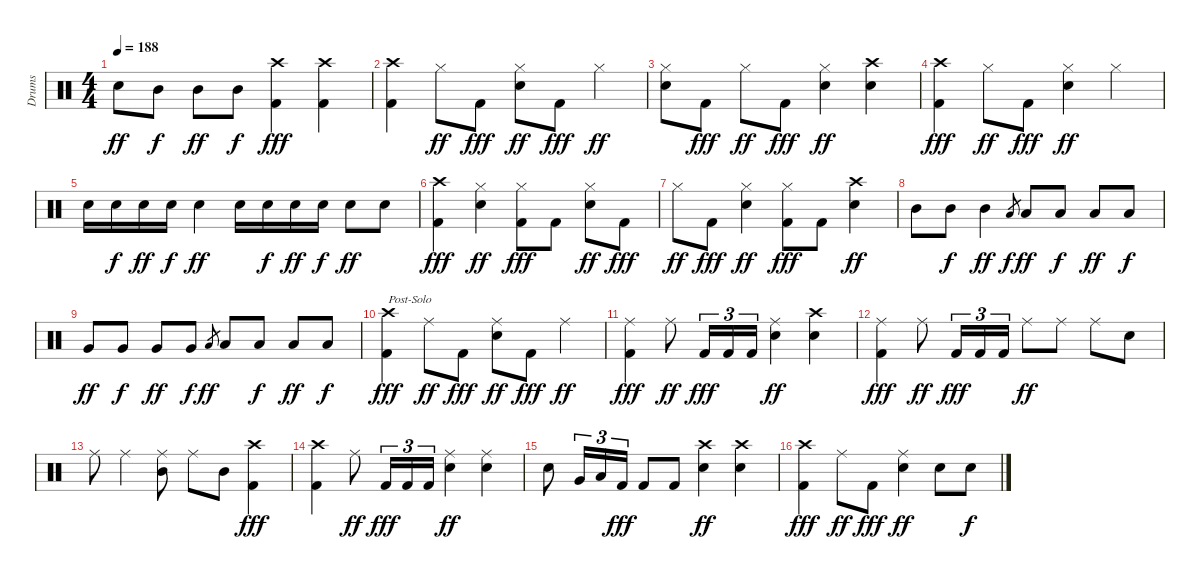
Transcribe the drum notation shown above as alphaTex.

\track ("Drums" "Drums") {instrument percussion}
\staff {score}
\articulation defaults
\ts (4 4)
\tempo 188
\clef neutral
\ks c "Snare (hit) 2".8{dy ff} "Mid Tom (hit)".8{dy f} "Mid Tom (hit)".8{dy ff} "Mid Tom (hit)".8{dy f}
("Crash high (hit)" "Kick (hit) 2").4{dy fff} ("Crash high (hit)" "Kick (hit) 2").4 |
("Crash high (hit)" "Kick (hit) 2").4 "Hi-Hat (closed)".8{dy ff} "Kick (hit) 2".8{dy fff} ("Hi-Hat (closed)" "Snare (hit) 2").8{dy ff} "Kick (hit) 2".8{dy fff} "Hi-Hat (closed)".4{dy ff} |
("Hi-Hat (closed)" "Snare (hit) 2").8 "Kick (hit) 2".8{dy fff} "Hi-Hat (closed)".8{dy ff} "Kick (hit) 2".8{dy fff} ("Hi-Hat (closed)" "Snare (hit) 2").4{dy ff} ("Crash high (hit)" "Snare (hit) 2").4 |
("Crash high (hit)" "Kick (hit) 2").4{dy fff} "Hi-Hat (closed)".8{dy ff} "Kick (hit) 2".8{dy fff} ("Hi-Hat (closed)" "Snare (hit) 2").4{dy ff} "Hi-Hat (closed)".4 |
"Snare (hit) 2".16 "Snare (hit) 2".16{dy f} "Snare (hit) 2".16{dy ff} "Snare (hit) 2".16{dy f} "Snare (hit) 2".4{dy ff} "Snare (hit) 2".16 "Snare (hit) 2".16{dy f} "Snare (hit) 2".16{dy ff} "Snare (hit) 2".16{dy f} "Snare (hit) 2".8{dy ff} "Snare (hit) 2".8 |
("Crash high (hit)" "Kick (hit) 2").4{dy fff} ("Hi-Hat (closed)" "Snare (hit) 2").4{dy ff} ("Hi-Hat (closed)" "Kick (hit) 2").8{dy fff} "Kick (hit) 2".8 ("Hi-Hat (closed)" "Snare (hit) 2").8{dy ff} "Kick (hit) 2".8{dy fff} |
"Hi-Hat (closed)".8{dy ff} "Kick (hit) 2".8{dy fff} ("Hi-Hat (closed)" "Snare (hit) 2").4{dy ff} ("Hi-Hat (closed)" "Kick (hit) 2").8{dy fff} "Kick (hit) 2".8 ("Crash high (hit)" "Snare (hit) 2").4{dy ff} |
"Mid Tom (hit)".8 "Mid Tom (hit)".8{dy f} "Mid Tom (hit)".4{dy ff} "Low Tom (hit)"{sl}.8{gr dy f} "Low Tom (hit)".8{dy ff} "Low Tom (hit)".8{dy f} "Low Tom (hit)".8{dy ff} "Low Tom (hit)".8{dy f} |
"Very Low Tom (hit)".8{dy ff} "Very Low Tom (hit)".8{dy f} "Very Low Tom (hit)".8{dy ff} "Very Low Tom (hit)".8{dy f} "Low Floor Tom (hit)"{sl}.8{gr dy ff} "Low Floor Tom (hit)".8 "Low Floor Tom (hit)".8{dy f} "Low Floor Tom (hit)".8{dy ff} "Low Floor Tom (hit)".8{dy f} |
("Crash high (hit)" "Kick (hit) 2").4{txt "Post-Solo" dy fff} "Ride (middle)".8{dy ff} "Kick (hit) 2".8{dy fff} ("Ride (middle)" "Snare (hit) 2").8{dy ff} "Kick (hit) 2".8{dy fff} "Ride (middle)".4{dy ff} |
("Ride (middle)" "Kick (hit) 2").4{dy fff} "Ride (middle)".8{dy ff} "Kick (hit) 2".16{tu (3 2) dy fff} "Kick (hit) 2".16{tu (3 2)} "Kick (hit) 2".16{tu (3 2)} ("Ride (middle)" "Snare (hit) 2").4{dy ff} ("Crash high (hit)" "Snare (hit) 2").4 |
("Ride (middle)" "Kick (hit) 2").4{dy fff} "Ride (middle)".8{dy ff} "Kick (hit) 2".16{tu (3 2) dy fff} "Kick (hit) 2".16{tu (3 2)} "Kick (hit) 2".16{tu (3 2)} "Ride (middle)".8{dy ff} "Ride (middle)".8 "Ride (middle)".8 "Snare (hit) 2".8 |
"Ride (middle)".8 "Ride (middle)".4 ("Ride (middle)" "Mid Tom (hit)").8 "Ride (middle)".8 "Mid Tom (hit)".8 ("Crash high (hit)" "Kick (hit) 2").4{dy fff} |
("Crash high (hit)" "Kick (hit) 2").4 "Ride (middle)".8{dy ff} "Kick (hit) 2".16{tu (3 2) dy fff} "Kick (hit) 2".16{tu (3 2)} "Kick (hit) 2".16{tu (3 2)} ("Ride (middle)" "Snare (hit) 2").4{dy ff} ("Ride (middle)" "Snare (hit) 2").4 |
"Snare (hit) 2".8 "Very Low Tom (hit)".16{tu (3 2)} "Low Tom (hit)".16{tu (3 2)} "Kick (hit) 2".16{tu (3 2) dy fff} "Kick (hit) 2".8 "Kick (hit) 2".8 ("Crash high (hit)" "Snare (hit) 2").4{dy ff} ("Crash high (hit)" "Snare (hit) 2").4 |
("Crash high (hit)" "Kick (hit) 2").4{dy fff} "Ride (middle)".8{dy ff} "Kick (hit) 2".8{dy fff} ("Ride (middle)" "Snare (hit) 2").4{dy ff} "Snare (hit) 2".8 "Snare (hit) 2".8{dy f}
